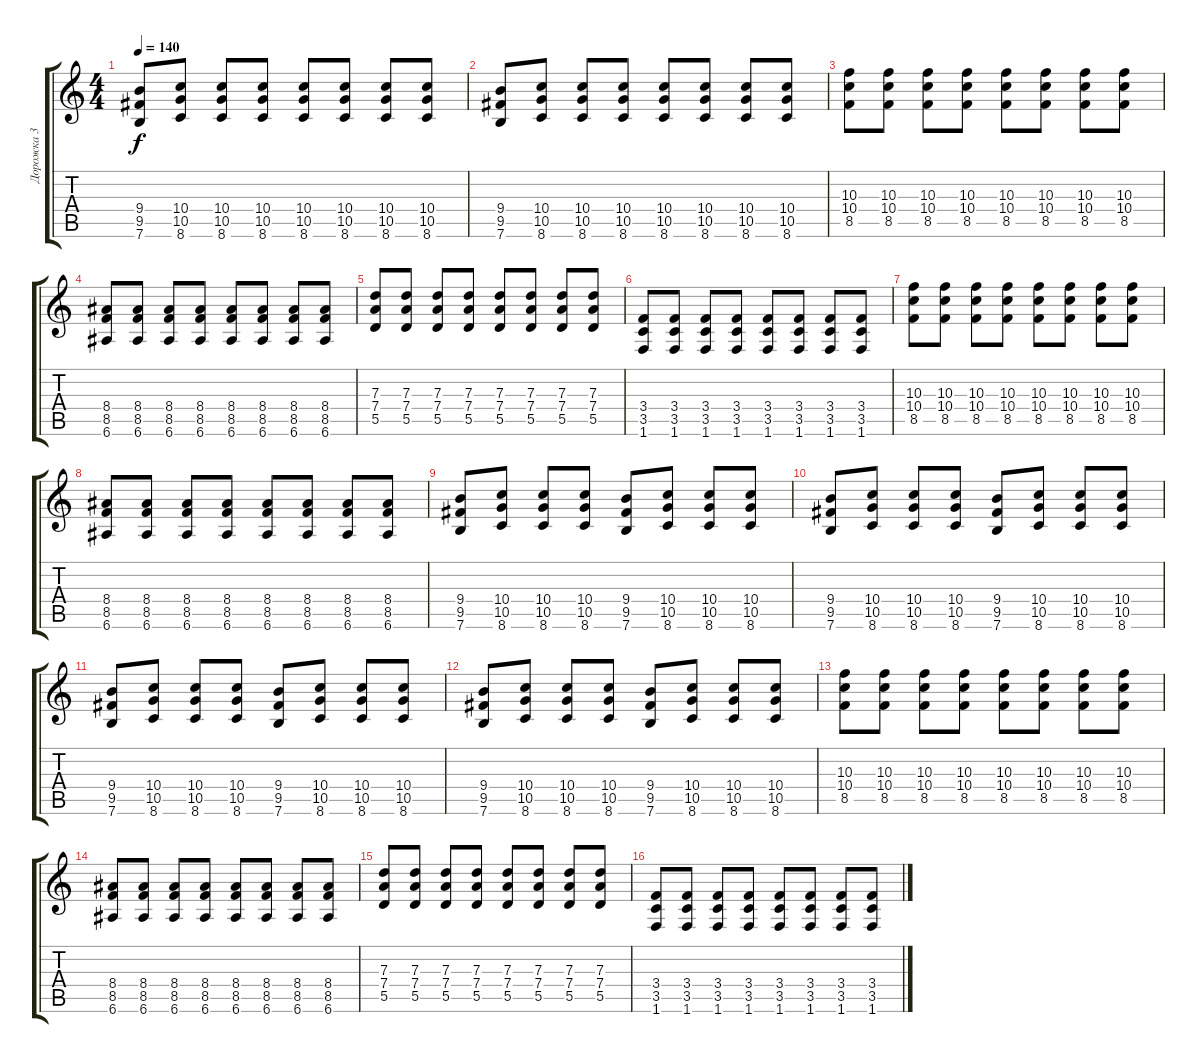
\track ("Дорожка 3" "Дорожка 3") {instrument distortionguitar}
\staff {score tabs}
\tuning (E4 B3 G3 D3 A2 E2) {hide}
\ts (4 4)
\tempo 140
\clef g2
\ks c
(9.4 9.5 7.6).8{dy f} (10.4 10.5 8.6).8 (10.4 10.5 8.6).8 (10.4 10.5 8.6).8 (10.4 10.5 8.6).8 (10.4 10.5 8.6).8 (10.4 10.5 8.6).8 (10.4 10.5 8.6).8 |
(9.4 9.5 7.6).8 (10.4 10.5 8.6).8 (10.4 10.5 8.6).8 (10.4 10.5 8.6).8 (10.4 10.5 8.6).8 (10.4 10.5 8.6).8 (10.4 10.5 8.6).8 (10.4 10.5 8.6).8 |
(10.3 10.4 8.5).8 (10.3 10.4 8.5).8 (10.3 10.4 8.5).8 (10.3 10.4 8.5).8 (10.3 10.4 8.5).8 (10.3 10.4 8.5).8 (10.3 10.4 8.5).8 (10.3 10.4 8.5).8 |
(8.4 8.5 6.6).8 (8.4 8.5 6.6).8 (8.4 8.5 6.6).8 (8.4 8.5 6.6).8 (8.4 8.5 6.6).8 (8.4 8.5 6.6).8 (8.4 8.5 6.6).8 (8.4 8.5 6.6).8 |
(7.3 7.4 5.5).8 (7.3 7.4 5.5).8 (7.3 7.4 5.5).8 (7.3 7.4 5.5).8 (7.3 7.4 5.5).8 (7.3 7.4 5.5).8 (7.3 7.4 5.5).8 (7.3 7.4 5.5).8 |
(3.4 3.5 1.6).8 (3.4 3.5 1.6).8 (3.4 3.5 1.6).8 (3.4 3.5 1.6).8 (3.4 3.5 1.6).8 (3.4 3.5 1.6).8 (3.4 3.5 1.6).8 (3.4 3.5 1.6).8 |
(10.3 10.4 8.5).8 (10.3 10.4 8.5).8 (10.3 10.4 8.5).8 (10.3 10.4 8.5).8 (10.3 10.4 8.5).8 (10.3 10.4 8.5).8 (10.3 10.4 8.5).8 (10.3 10.4 8.5).8 |
(8.4 8.5 6.6).8 (8.4 8.5 6.6).8 (8.4 8.5 6.6).8 (8.4 8.5 6.6).8 (8.4 8.5 6.6).8 (8.4 8.5 6.6).8 (8.4 8.5 6.6).8 (8.4 8.5 6.6).8 |
(9.4 9.5 7.6).8 (10.4 10.5 8.6).8 (10.4 10.5 8.6).8 (10.4 10.5 8.6).8 (9.4 9.5 7.6).8 (10.4 10.5 8.6).8 (10.4 10.5 8.6).8 (10.4 10.5 8.6).8 |
(9.4 9.5 7.6).8 (10.4 10.5 8.6).8 (10.4 10.5 8.6).8 (10.4 10.5 8.6).8 (9.4 9.5 7.6).8 (10.4 10.5 8.6).8 (10.4 10.5 8.6).8 (10.4 10.5 8.6).8 |
(9.4 9.5 7.6).8 (10.4 10.5 8.6).8 (10.4 10.5 8.6).8 (10.4 10.5 8.6).8 (9.4 9.5 7.6).8 (10.4 10.5 8.6).8 (10.4 10.5 8.6).8 (10.4 10.5 8.6).8 |
(9.4 9.5 7.6).8 (10.4 10.5 8.6).8 (10.4 10.5 8.6).8 (10.4 10.5 8.6).8 (9.4 9.5 7.6).8 (10.4 10.5 8.6).8 (10.4 10.5 8.6).8 (10.4 10.5 8.6).8 |
(10.3 10.4 8.5).8 (10.3 10.4 8.5).8 (10.3 10.4 8.5).8 (10.3 10.4 8.5).8 (10.3 10.4 8.5).8 (10.3 10.4 8.5).8 (10.3 10.4 8.5).8 (10.3 10.4 8.5).8 |
(8.4 8.5 6.6).8 (8.4 8.5 6.6).8 (8.4 8.5 6.6).8 (8.4 8.5 6.6).8 (8.4 8.5 6.6).8 (8.4 8.5 6.6).8 (8.4 8.5 6.6).8 (8.4 8.5 6.6).8 |
(7.3 7.4 5.5).8 (7.3 7.4 5.5).8 (7.3 7.4 5.5).8 (7.3 7.4 5.5).8 (7.3 7.4 5.5).8 (7.3 7.4 5.5).8 (7.3 7.4 5.5).8 (7.3 7.4 5.5).8 |
(3.4 3.5 1.6).8 (3.4 3.5 1.6).8 (3.4 3.5 1.6).8 (3.4 3.5 1.6).8 (3.4 3.5 1.6).8 (3.4 3.5 1.6).8 (3.4 3.5 1.6).8 (3.4 3.5 1.6).8
